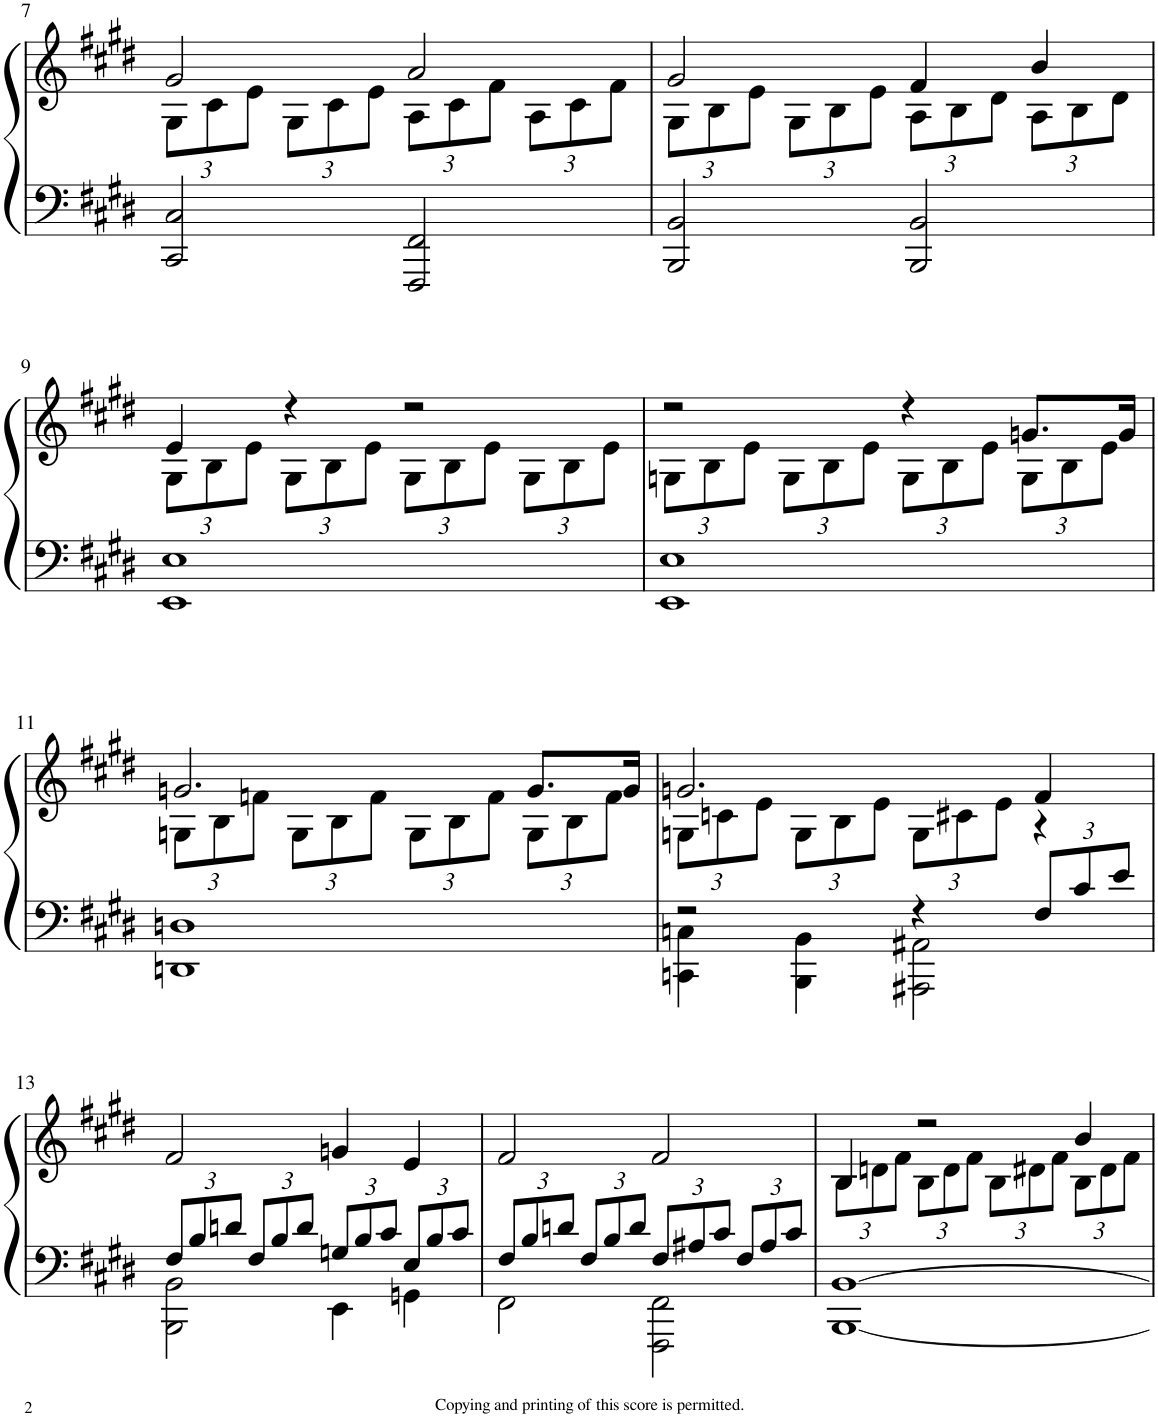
**kern	**kern
*part1	*part1
*staff2	*staff1
*I"Piano	*
*I'Pno	*
!!LO:PB:g=z
*clefF4	*clefG2
*k[f#c#g#d#]	*k[f#c#g#d#]
*E:	*E:
*M2/2	*M2/2
*met(c|)	*met(c|)
=7	=7
*	*^
*	*	*Xbrackettup
2CC#/ 2C#/	2g#/	12G#\L
.	.	12c#\
.	.	12e\J
.	.	12G#\L
.	.	12c#\
.	.	12e\J
2FFF#/ 2FF#/	2a/	12A\L
.	.	12c#\
.	.	12f#\J
.	.	12A\L
.	.	12c#\
.	.	12f#\J
=8	=8	=8
2BBB/ 2BB/	2g#/	12G#\L
.	.	12B\
.	.	12e\J
.	.	12G#\L
.	.	12B\
.	.	12e\J
2BBB/ 2BB/	4f#/	12A\L
.	.	12B\
.	.	12d#\J
.	4b/	12A\L
.	.	12B\
.	.	12d#\J
!!LO:LB:g=z	!!
=9	=9	=9
1EE 1E	4e/	12G#\L
.	.	12B\
.	.	12e\J
.	4r	12G#\L
.	.	12B\
.	.	12e\J
.	2r	12G#\L
.	.	12B\
.	.	12e\J
.	.	12G#\L
.	.	12B\
.	.	12e\J
=10	=10	=10
1EE 1E	2r	12Gn\L
.	.	12B\
.	.	12e\J
.	.	12G\L
.	.	12B\
.	.	12e\J
.	4r	12G\L
.	.	12B\
.	.	12e\J
.	8.gn/L	12G\L
.	.	12B\
.	.	12e\J
.	16g/Jk	.
!!LO:LB:g=z	!!
=11	=11	=11
1DDn 1Dn	2.gn/	12Gn\L
.	.	12B\
.	.	12fn\J
.	.	12G\L
.	.	12B\
.	.	12f\J
.	.	12G\L
.	.	12B\
.	.	12f\J
.	8.g/L	12G\L
.	.	12B\
.	.	12f\J
.	16g/Jk	.
=12	=12	=12
*^	*	*
2r	4CCn\ 4Cn\	2.gn/	12Gn\L
.	.	.	12cn\
.	.	.	12e\J
.	4BBB\ 4BB\	.	12G\L
.	.	.	12B\
.	.	.	12e\J
4r	2AAA#X\ 2AA#X\	.	12G\L
.	.	.	12c#X\
.	.	.	12e\J
*Xbrackettup	*	*	*
12F#/L	.	4f#/	4r
12c#/	.	.	.
12e/J	.	.	.
*	*	*v	*v
!!LO:LB:g=z
=13	=13	=13
12F#/L	2BBB\ 2BB\	2f#/
12B/	.	.
12dn/J	.	.
12F#/L	.	.
12B/	.	.
12d/J	.	.
12Gn/L	4EE\	4gn/
12B/	.	.
12c#/J	.	.
12E/L	4GGn\	4e/
12B/	.	.
12c#/J	.	.
=14	=14	=14
12F#/L	2FF#\	2f#/
12B/	.	.
12dn/J	.	.
12F#/L	.	.
12B/	.	.
12d/J	.	.
12F#/L	2FFF#\ 2FF#\	2f#/
12A#X/	.	.
12c#/J	.	.
12F#/L	.	.
12A#/	.	.
12c#/J	.	.
*v	*v	*
=15	=15
*	*^
[1BBB [1BB	4B/	12B\L
.	.	12dn\
.	.	12f#\J
.	2r	12B\L
.	.	12d\
.	.	12f#\J
.	.	12B\L
.	.	12d#X\
.	.	12f#\J
.	4b/	12B\L
.	.	12d#\
.	.	12f#\J
*	*v	*v
=	=
*-	*-
